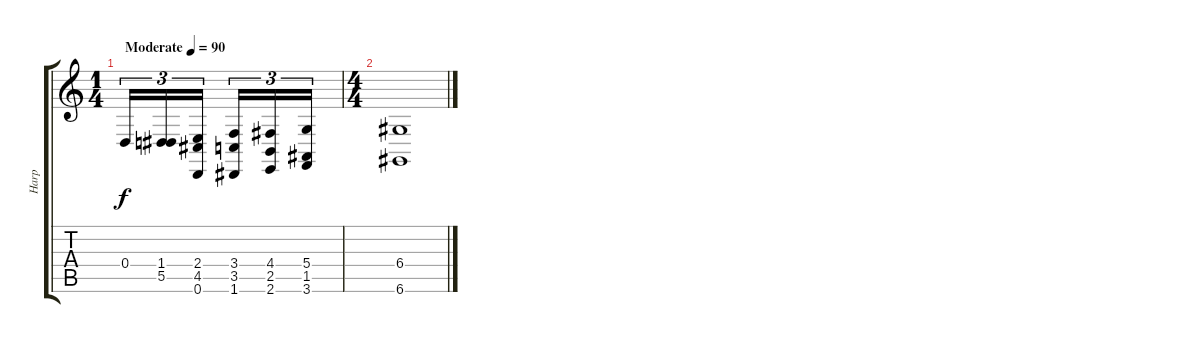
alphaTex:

\track ("Harp" "Harp") {instrument orchestralharp}
\staff {score tabs}
\tuning (E4 B3 G3 D3 A2 D2) {hide}
\ts (1 4)
\tempo (90 "Moderate")
\clef g2
\ks c
0.4.16{tu (3 2) dy f balance 16 instrument orchestralharp} (1.4 5.5).16{tu (3 2)} (2.4 4.5 0.6).16{tu (3 2) beam splitsecondary} (3.4 3.5 1.6).16{tu (3 2)} (4.4 2.5 2.6).16{tu (3 2)} (5.4 1.5 3.6).16{tu (3 2)} |
\ts (4 4)
(6.4 6.6).1
